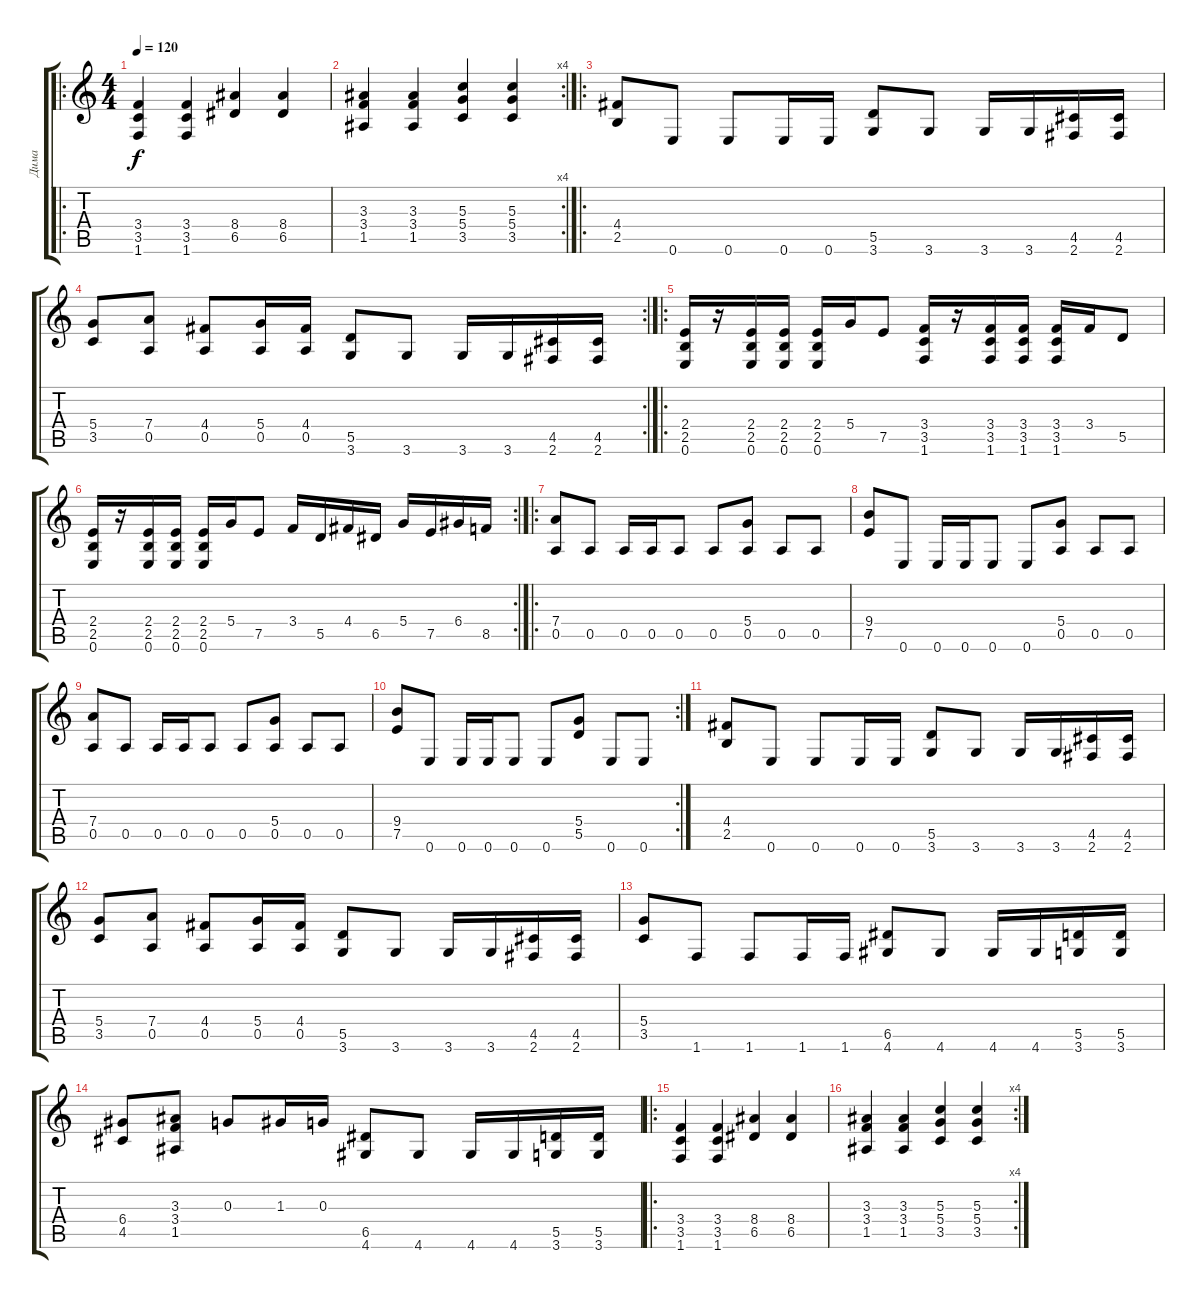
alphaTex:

\track ("Дима" "Дима") {instrument distortionguitar}
\staff {score tabs}
\tuning (E4 B3 G3 D3 A2 E2) {hide}
\ro
\ts (4 4)
\tempo 120
\clef g2
\ks c
(3.4 3.5 1.6).4{dy f} (3.4 3.5 1.6).4 (8.4 6.5).4 (8.4 6.5).4 |
\rc 4
(3.3 3.4 1.5).4 (3.3 3.4 1.5).4 (5.3 5.4 3.5).4 (5.3 5.4 3.5).4 |
\ro
(4.4 2.5).8 0.6.8 0.6.8 0.6.16 0.6.16 (5.5 3.6).8 3.6.8 3.6.16 3.6.16 (4.5 2.6).16 (4.5 2.6).16 |
\rc 2
(5.4 3.5).8 (7.4 0.5).8 (4.4 0.5).8 (5.4 0.5).16 (4.4 0.5).16 (5.5 3.6).8 3.6.8 3.6.16 3.6.16 (4.5 2.6).16 (4.5 2.6).16 |
\ro
(2.4 2.5 0.6).16 r.16 (2.4 2.5 0.6).16 (2.4 2.5 0.6).16 (2.4 2.5 0.6).16 5.4.16 7.5.8 (3.4 3.5 1.6).16 r.16 (3.4 3.5 1.6).16 (3.4 3.5 1.6).16 (3.4 3.5 1.6).16 3.4.16 5.5.8 |
\rc 2
(2.4 2.5 0.6).16 r.16 (2.4 2.5 0.6).16 (2.4 2.5 0.6).16 (2.4 2.5 0.6).16 5.4.16 7.5.8 3.4.16 5.5.16 4.4.16 6.5.16 5.4.16 7.5.16 6.4.16 8.5.16 |
\ro
(7.4 0.5).8 0.5.8 0.5.16 0.5.16 0.5.8 0.5.8 (5.4 0.5).8 0.5.8 0.5.8 |
(9.4 7.5).8 0.6.8 0.6.16 0.6.16 0.6.8 0.6.8 (5.4 0.5).8 0.5.8 0.5.8 |
(7.4 0.5).8 0.5.8 0.5.16 0.5.16 0.5.8 0.5.8 (5.4 0.5).8 0.5.8 0.5.8 |
\rc 2
(9.4 7.5).8 0.6.8 0.6.16 0.6.16 0.6.8 0.6.8 (5.4 5.5).8 0.6.8 0.6.8 |
(4.4 2.5).8 0.6.8 0.6.8 0.6.16 0.6.16 (5.5 3.6).8 3.6.8 3.6.16 3.6.16 (4.5 2.6).16 (4.5 2.6).16 |
(5.4 3.5).8 (7.4 0.5).8 (4.4 0.5).8 (5.4 0.5).16 (4.4 0.5).16 (5.5 3.6).8 3.6.8 3.6.16 3.6.16 (4.5 2.6).16 (4.5 2.6).16 |
(5.4 3.5).8 1.6.8 1.6.8 1.6.16 1.6.16 (6.5 4.6).8 4.6.8 4.6.16 4.6.16 (5.5 3.6).16 (5.5 3.6).16 |
(6.4 4.5).8 (3.3 3.4 1.5).8 0.3.8 1.3.16 0.3.16 (6.5 4.6).8 4.6.8 4.6.16 4.6.16 (5.5 3.6).16 (5.5 3.6).16 |
\ro
(3.4 3.5 1.6).4 (3.4 3.5 1.6).4 (8.4 6.5).4 (8.4 6.5).4 |
\rc 4
(3.3 3.4 1.5).4 (3.3 3.4 1.5).4 (5.3 5.4 3.5).4 (5.3 5.4 3.5).4
